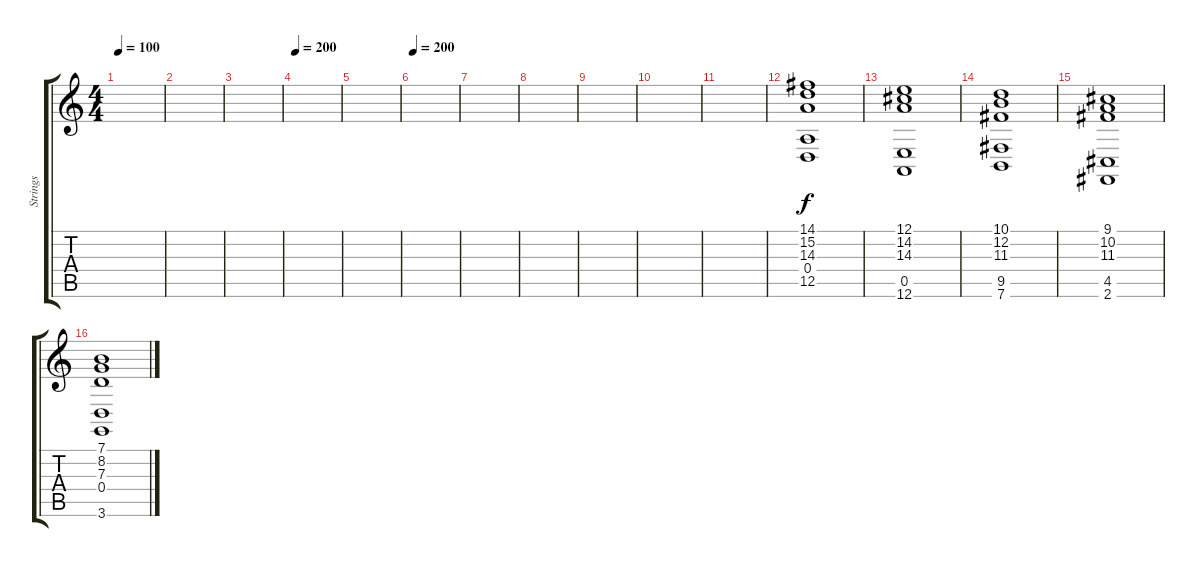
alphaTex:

\track ("Strings" "Strings") {instrument stringensemble1}
\staff {score tabs}
\tuning (E4 B3 G3 D3 A2 E2) {hide}
\ts (4 4)
\tempo 100
\clef g2
\ks c
|
|
|
\tempo 200
|
|
\tempo 200
|
|
|
|
|
|
(14.1 15.2 14.3 0.4 12.5).1 |
(12.1 14.2 14.3 0.5 12.6).1 |
(10.1 12.2 11.3 9.5 7.6).1 |
(9.1 10.2 11.3 4.5 2.6).1 |
(7.1 8.2 7.3 0.4 3.6).1
